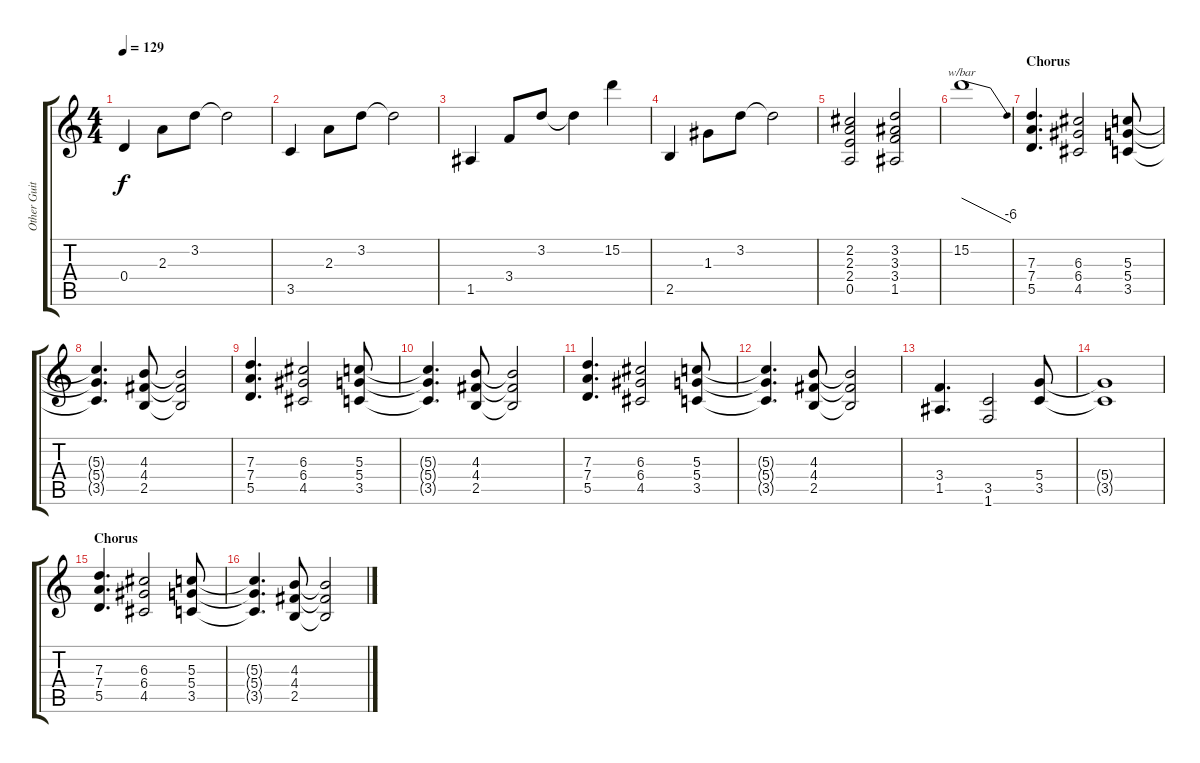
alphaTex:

\track ("Other Guitar" "Other Guit") {instrument acousticguitarsteel}
\staff {score tabs}
\tuning (E4 B3 G3 D3 A2 E2) {hide}
\ts (4 4)
\tempo 129
\clef g2
\ks c
0.4.4{dy f} 2.3.8 3.2.8 3.2{t}.2 |
3.5.4 2.3.8 3.2.8 3.2{t}.2 |
1.5.4 3.4.8 3.2.8 3.2{t}.4 15.2.4 |
2.5.4 1.3.8 3.2.8 3.2{t}.2 |
(2.2 2.3 2.4 0.5).2 (3.2 3.3 3.4 1.5).2 |
15.2.1{tbe (dive default 0 0 60 -24)} |
\section ("" "Chorus")
(7.3 7.4 5.5).4{d volume 12 instrument overdrivenguitar} (6.3 6.4 4.5).2 (5.3 5.4 3.5).8 |
(5.3{t} 5.4{t} 3.5{t}).4{d} (4.3 4.4 2.5).8 (4.3{t} 4.4{t} 2.5{t}).2 |
(7.3 7.4 5.5).4{d} (6.3 6.4 4.5).2 (5.3 5.4 3.5).8 |
(5.3{t} 5.4{t} 3.5{t}).4{d} (4.3 4.4 2.5).8 (4.3{t} 4.4{t} 2.5{t}).2 |
(7.3 7.4 5.5).4{d} (6.3 6.4 4.5).2 (5.3 5.4 3.5).8 |
(5.3{t} 5.4{t} 3.5{t}).4{d} (4.3 4.4 2.5).8 (4.3{t} 4.4{t} 2.5{t}).2 |
(3.4 1.5).4{d} (3.5 1.6).2 (5.4 3.5).8 |
(5.4{t} 3.5{t}).1 |
\section ("" "Chorus")
(7.3 7.4 5.5).4{d} (6.3 6.4 4.5).2 (5.3 5.4 3.5).8 |
(5.3{t} 5.4{t} 3.5{t}).4{d} (4.3 4.4 2.5).8 (4.3{t} 4.4{t} 2.5{t}).2
